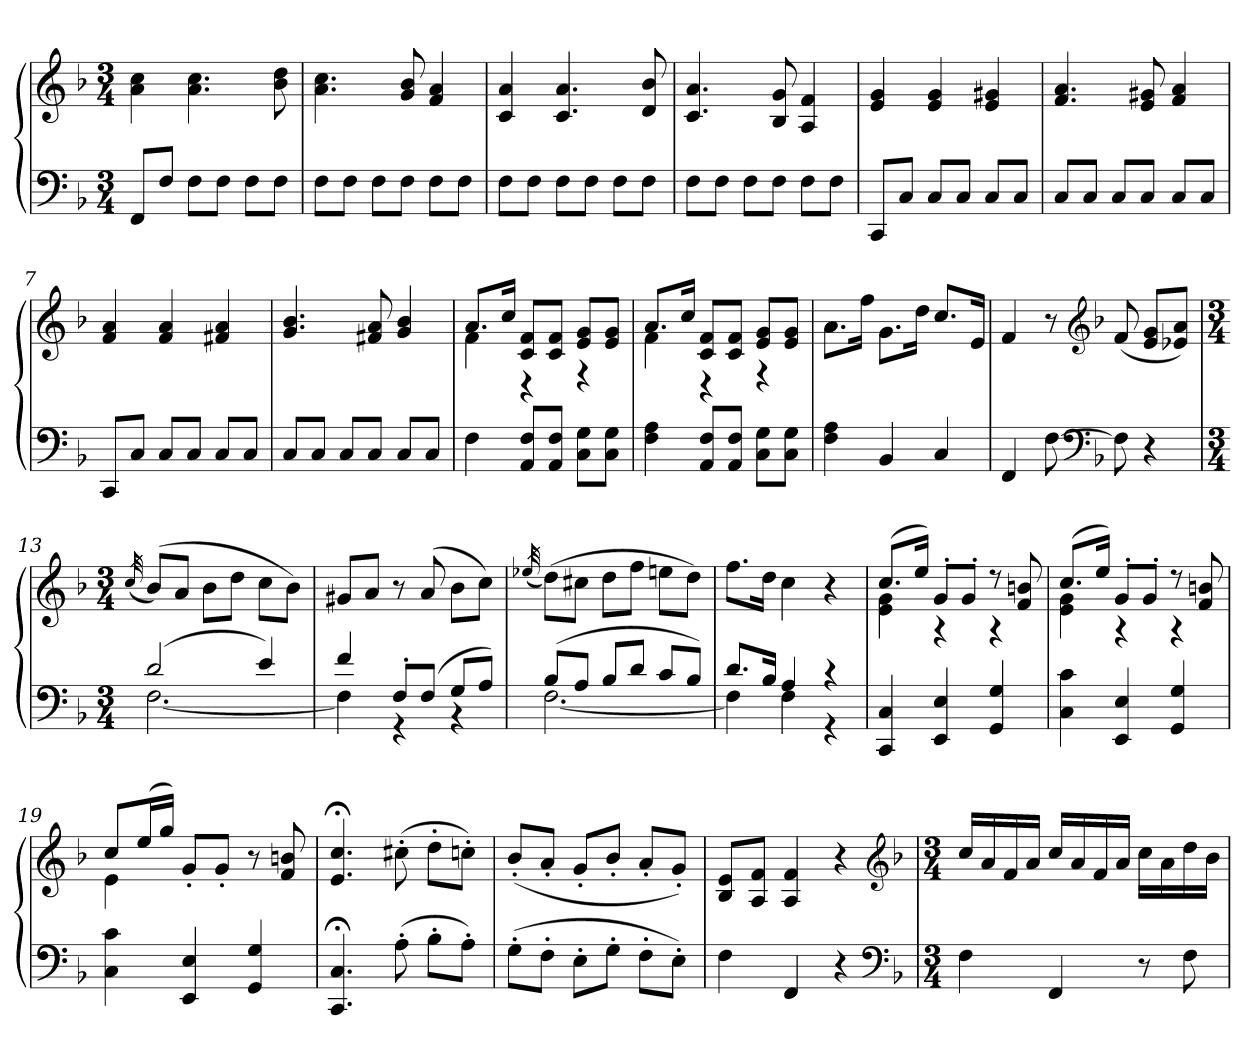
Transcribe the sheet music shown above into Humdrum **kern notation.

**kern	**kern
*part1	*part1
*staff2	*staff1
*clefF4	*clefG2
*k[b-]	*k[b-]
*F:	*F:
*M3/4	*M3/4
=1	=1
8FFL	4a 4cc
8FJ	.
8FL	4.a 4.cc
8FJ	.
8FL	.
8FJ	8b- 8dd
=2	=2
8FL	4.a 4.cc
8FJ	.
8FL	.
8FJ	8g 8b-
8FL	4f 4a
8FJ	.
=3	=3
8FL	4c 4a
8FJ	.
8FL	4.c 4.a
8FJ	.
8FL	.
8FJ	8d 8b-
=4	=4
8FL	4.c 4.a
8FJ	.
8FL	.
8FJ	8B- 8g
8FL	4A 4f
8FJ	.
=5	=5
8CCL	4e 4g
8CJ	.
8CL	4e 4g
8CJ	.
8CL	4e 4g#X
8CJ	.
=6	=6
8CL	4.f 4.a
8CJ	.
8CL	.
8CJ	8e 8g#X
8CL	4f 4a
8CJ	.
=7	=7
8CCL	4f 4a
8CJ	.
8CL	4f 4a
8CJ	.
8CL	4f#X 4a
8CJ	.
=8	=8
8CL	4.g 4.b-
8CJ	.
8CL	.
8CJ	8f#X 8a
8CL	4g 4b-
8CJ	.
=9	=9
*	*^
4F	8.aL	4f
.	16ccJk	.
8AA 8FL	8c 8fL	4r
8AA 8FJ	8c 8fJ	.
8C 8GL	8e 8gL	4r
8C 8GJ	8e 8gJ	.
=10	=10	=10
4F 4A	8.aL	4f
.	16ccJk	.
8AA 8FL	8c 8fL	4r
8AA 8FJ	8c 8fJ	.
8C 8GL	8e 8gL	4r
8C 8GJ	8e 8gJ	.
*	*v	*v
=11	=11
4F 4A	8.aL
.	16ffJk
4BB-	8.gL
.	16ddJk
4C	8.ccL
.	16eJk
=12	=12
4FF	4f
[8F	8r
*clefF4	*clefG2
*k[b-]	*k[b-]
*F:	*F:
8F]	(8f
4r	8e 8gL
.	8e-X 8aJ)
=13	=13
*M3/4	*M3/4
.	(32qcc
*^	*
(2d	[2.F	(8b-L)
.	.	8aJ
.	.	8b-L
.	.	8ddJ
4e)	.	8ccL
.	.	8b-J)
=14	=14	=14
4f	4F]	8g#XL
.	.	8aJ
8F'L	4r	8r
(8FJ	.	(8a
8GL	4r	8b-L
8AJ)	.	8ccJ)
=15	=15	=15
.	.	(32qee-X
(8B-L	[2.F	(8ddL)
8AJ	.	8cc#XJ
8B-L	.	8ddL
8dJ	.	8ffJ
8cL	.	8eenL
8B-J)	.	8ddJ)
=16	=16	=16
8.dL	4F]	8.ffL
16B-Jk	.	16ddJk
4A	4F	4cc
4r	4r	4r
*v	*v	*
=17	=17
*	*^
4CC 4C	(8.ccL	4e 4g
.	16eeJk)	.
4EE 4E	8g'L	4r
.	8g'J	.
4GG 4G	8r	4r
.	8f 8bn	.
=18	=18	=18
4C 4c	(8.ccL	4e 4g
.	16eeJk)	.
4EE 4E	8g'L	4r
.	8g'J	.
4GG 4G	8r	4r
.	8f 8bn	.
=19	=19	=19
4C 4c	8ccL	4e
.	(16eeL	.
.	16ggJJ)	.
4EE 4E	8g'L	2ryy
.	8g'J	.
4GG 4G	8r	.
.	8f 8bn	.
*	*v	*v
=20	=20
4.CC;< 4.C;<	4.e;< 4.cc;<
(8A'	(8cc#X'
8B-'L	8dd'L
8A'J)	8ccn'J)
=21	=21
(8G'L	(8b-'L
8F'J	8a'J
8E'L	8g'L
8G'J	8b-'J
8F'L	8a'L
8E'J)	8g'J)
=22	=22
4F	8B- 8eL
.	8A 8fJ
4FF	4A 4f
4r	4r
*clefF4	*clefG2
*k[b-]	*k[b-]
*F:	*F:
=23	=23
*M3/4	*M3/4
4F	16ccLL
.	16a
.	16f
.	16aJJ
4FF	16ccLL
.	16a
.	16f
.	16aJJ
8r	16ccLL
.	16a
8F	16dd
.	16b-JJ
=	=
*-	*-
